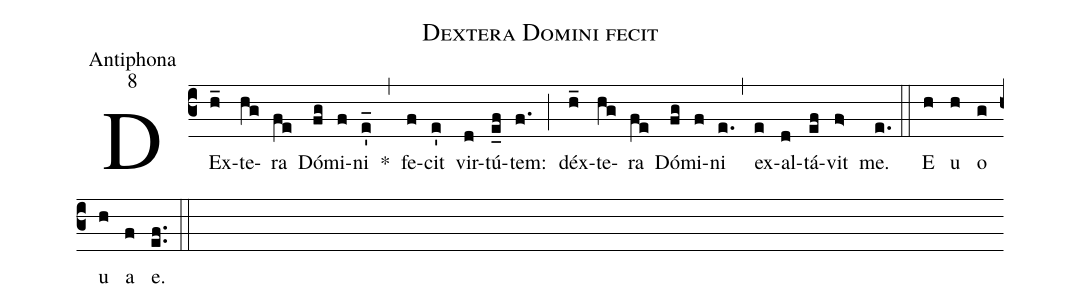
name:Dextera Domini fecit;
office-part:Antiphona;
mode:8;
%%
(c3) DEx(h_)te(hg)ra(fe) Dó(fg)mi(f)ni(e'_) *(,) fe(f)cit(e') vir(d)tú(e_f)tem:(f.) (;) déx(h_)te(hg)ra(fe) Dó(fg)mi(f)ni(e.) (,) ex(e)al(d)tá(ef)vit(f>) me.(e.) (::) E(h) u(h) o(g) u(h) a(f) e.(ef..) (::)
